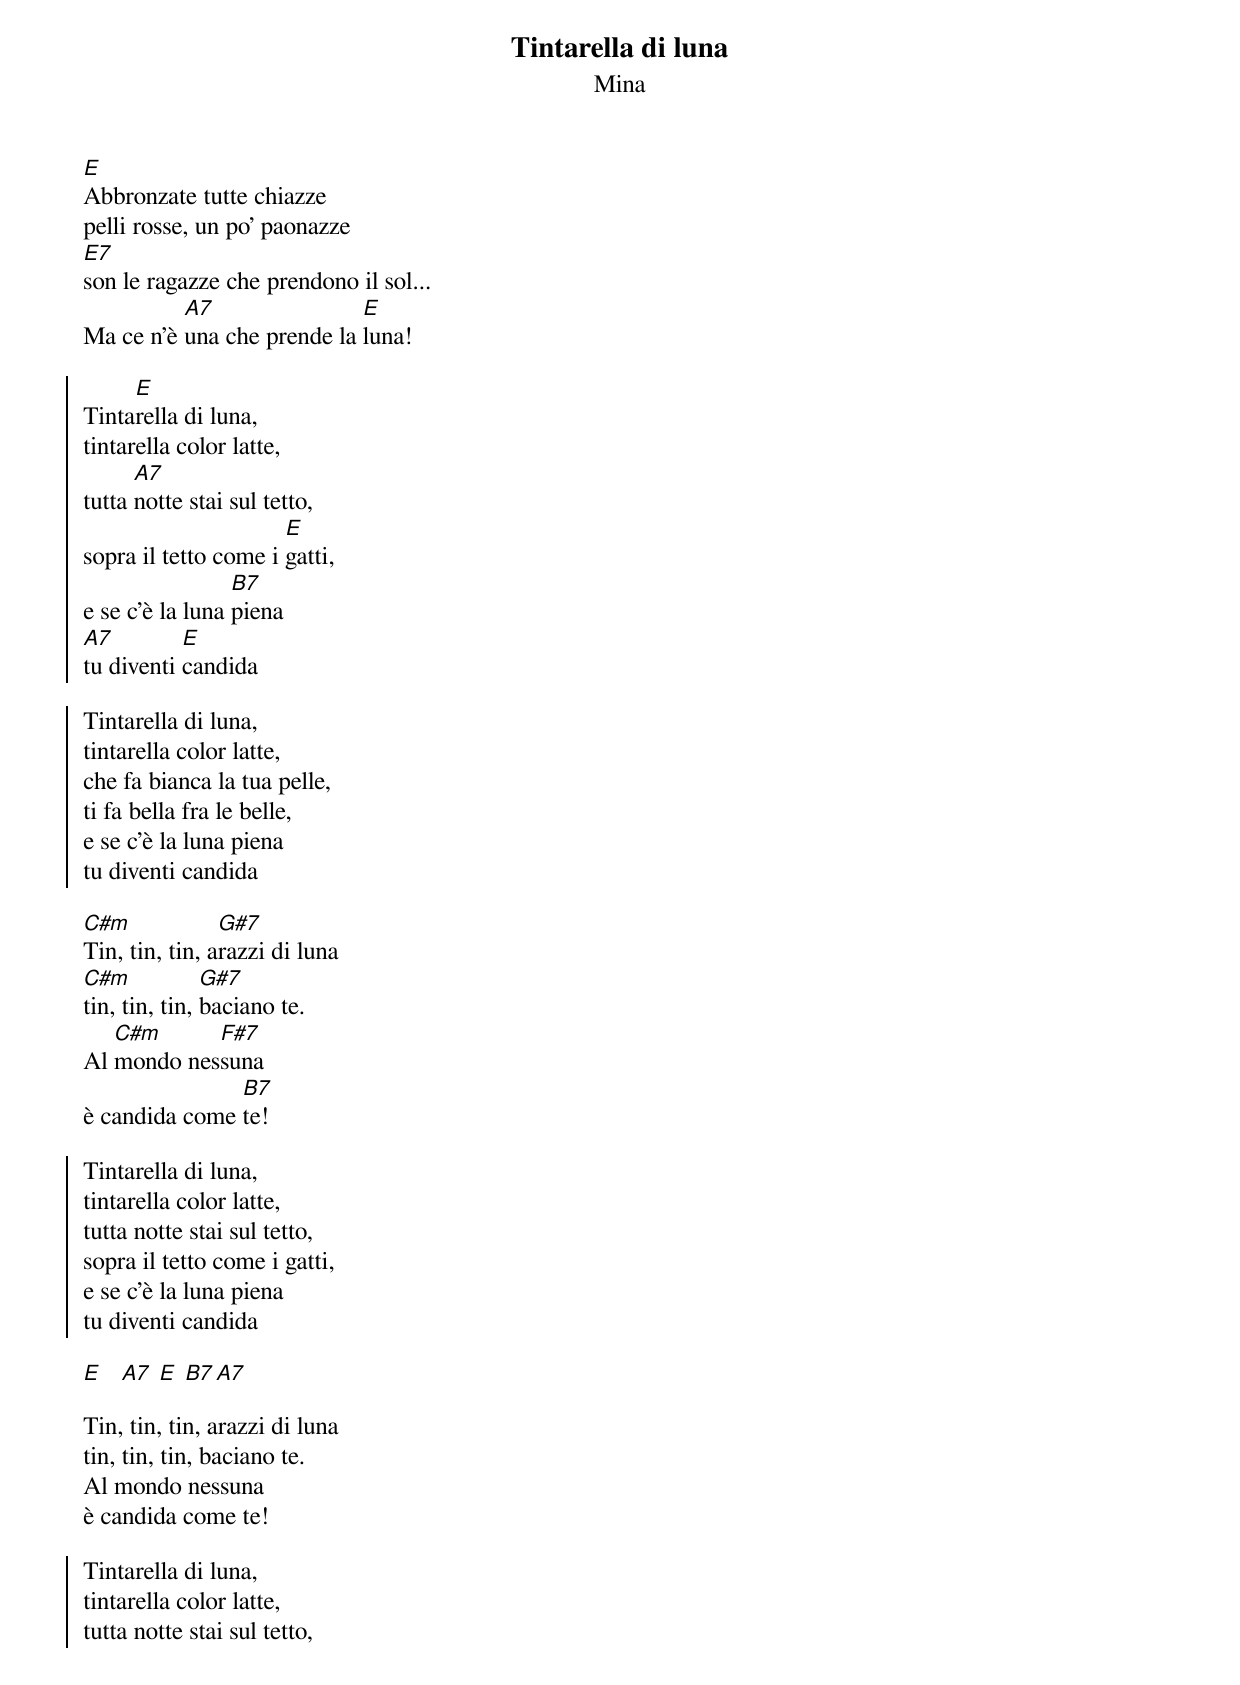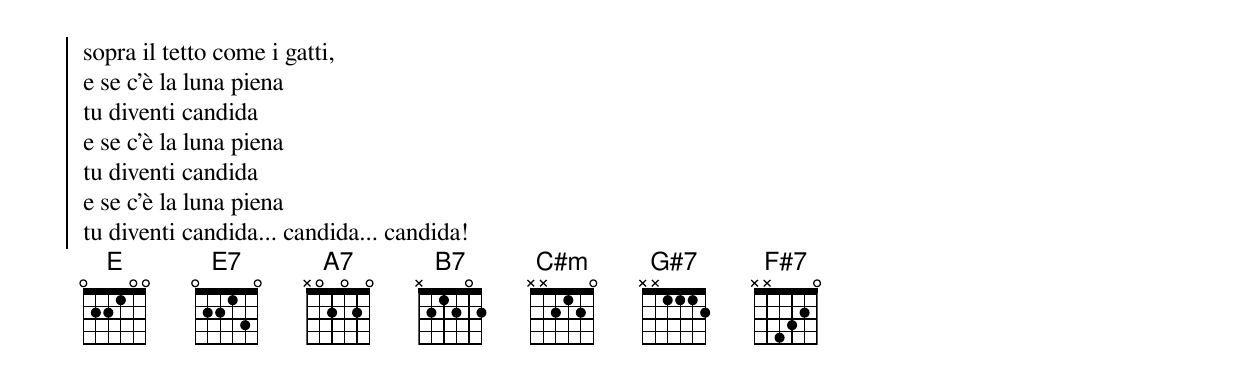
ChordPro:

{title: Tintarella di luna}
{subtitle: Mina}

[E]Abbronzate tutte chiazze
pelli rosse, un po' paonazze
[E7]son le ragazze che prendono il sol...
Ma ce n'è [A7]una che prende la [E]luna!

{soc}
Tinta[E]rella di luna,
tintarella color latte,
tutta [A7]notte stai sul tetto,
sopra il tetto come i [E]gatti,
e se c'è la luna [B7]piena
[A7]tu diventi [E]candida
{eoc}

{soc}
Tintarella di luna,
tintarella color latte,
che fa bianca la tua pelle,
ti fa bella fra le belle,
e se c'è la luna piena
tu diventi candida
{eoc}

[C#m]Tin, tin, tin, a[G#7]razzi di luna
[C#m]tin, tin, tin, [G#7]baciano te.
Al [C#m]mondo nes[F#7]suna
è candida come [B7]te!

{soc}
Tintarella di luna,
tintarella color latte,
tutta notte stai sul tetto,
sopra il tetto come i gatti,
e se c'è la luna piena
tu diventi candida
{eoc}

[E]   [A7] [E] [B7][A7]

Tin, tin, tin, arazzi di luna
tin, tin, tin, baciano te.
Al mondo nessuna
è candida come te!

{soc}
Tintarella di luna,
tintarella color latte,
tutta notte stai sul tetto,
sopra il tetto come i gatti,
e se c'è la luna piena
tu diventi candida
e se c'è la luna piena
tu diventi candida
e se c'è la luna piena
tu diventi candida... candida... candida!
{eoc}
